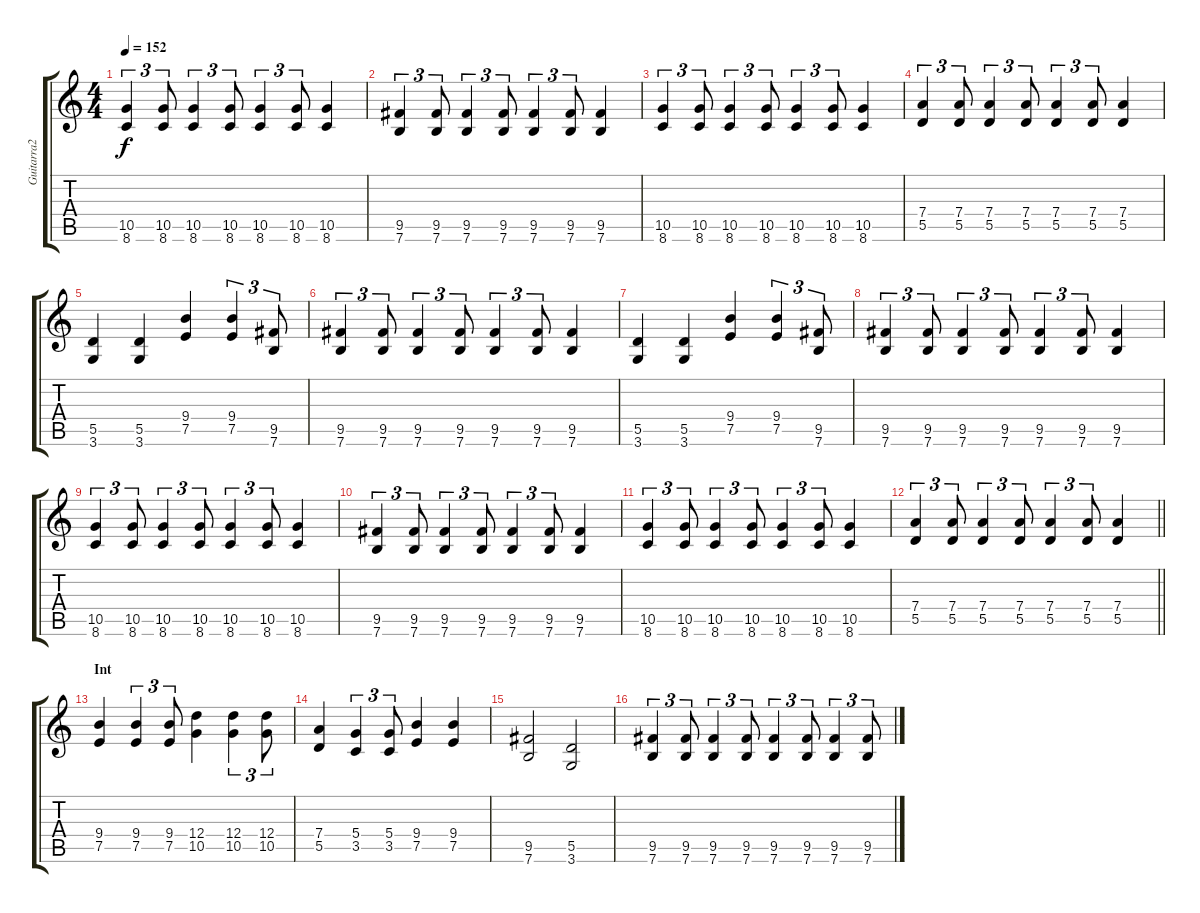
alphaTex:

\track ("Guitarra2" "Guitarra2") {instrument distortionguitar}
\staff {score tabs}
\tuning (E4 B3 G3 D3 A2 E2) {hide}
\ts (4 4)
\tempo 152
\clef g2
\ks c
(10.5 8.6).4{tu (3 2) dy f} (10.5 8.6).8{tu (3 2)} (10.5 8.6).4{tu (3 2)} (10.5 8.6).8{tu (3 2)} (10.5 8.6).4{tu (3 2)} (10.5 8.6).8{tu (3 2)} (10.5 8.6).4 |
(9.5 7.6).4{tu (3 2)} (9.5 7.6).8{tu (3 2)} (9.5 7.6).4{tu (3 2)} (9.5 7.6).8{tu (3 2)} (9.5 7.6).4{tu (3 2)} (9.5 7.6).8{tu (3 2)} (9.5 7.6).4 |
(10.5 8.6).4{tu (3 2)} (10.5 8.6).8{tu (3 2)} (10.5 8.6).4{tu (3 2)} (10.5 8.6).8{tu (3 2)} (10.5 8.6).4{tu (3 2)} (10.5 8.6).8{tu (3 2)} (10.5 8.6).4 |
(7.4 5.5).4{tu (3 2)} (7.4 5.5).8{tu (3 2)} (7.4 5.5).4{tu (3 2)} (7.4 5.5).8{tu (3 2)} (7.4 5.5).4{tu (3 2)} (7.4 5.5).8{tu (3 2)} (7.4 5.5).4 |
(5.5 3.6).4 (5.5 3.6).4 (9.4 7.5).4 (9.4 7.5).4{tu (3 2)} (9.5 7.6).8{tu (3 2)} |
(9.5 7.6).4{tu (3 2)} (9.5 7.6).8{tu (3 2)} (9.5 7.6).4{tu (3 2)} (9.5 7.6).8{tu (3 2)} (9.5 7.6).4{tu (3 2)} (9.5 7.6).8{tu (3 2)} (9.5 7.6).4 |
(5.5 3.6).4 (5.5 3.6).4 (9.4 7.5).4 (9.4 7.5).4{tu (3 2)} (9.5 7.6).8{tu (3 2)} |
(9.5 7.6).4{tu (3 2)} (9.5 7.6).8{tu (3 2)} (9.5 7.6).4{tu (3 2)} (9.5 7.6).8{tu (3 2)} (9.5 7.6).4{tu (3 2)} (9.5 7.6).8{tu (3 2)} (9.5 7.6).4 |
(10.5 8.6).4{tu (3 2)} (10.5 8.6).8{tu (3 2)} (10.5 8.6).4{tu (3 2)} (10.5 8.6).8{tu (3 2)} (10.5 8.6).4{tu (3 2)} (10.5 8.6).8{tu (3 2)} (10.5 8.6).4 |
(9.5 7.6).4{tu (3 2)} (9.5 7.6).8{tu (3 2)} (9.5 7.6).4{tu (3 2)} (9.5 7.6).8{tu (3 2)} (9.5 7.6).4{tu (3 2)} (9.5 7.6).8{tu (3 2)} (9.5 7.6).4 |
(10.5 8.6).4{tu (3 2)} (10.5 8.6).8{tu (3 2)} (10.5 8.6).4{tu (3 2)} (10.5 8.6).8{tu (3 2)} (10.5 8.6).4{tu (3 2)} (10.5 8.6).8{tu (3 2)} (10.5 8.6).4 |
\barLineRight lightlight
(7.4 5.5).4{tu (3 2)} (7.4 5.5).8{tu (3 2)} (7.4 5.5).4{tu (3 2)} (7.4 5.5).8{tu (3 2)} (7.4 5.5).4{tu (3 2)} (7.4 5.5).8{tu (3 2)} (7.4 5.5).4 |
\section ("" "Int")
(9.4 7.5).4 (9.4 7.5).4{tu (3 2)} (9.4 7.5).8{tu (3 2)} (12.4 10.5).4 (12.4 10.5).4{tu (3 2)} (12.4 10.5).8{tu (3 2)} |
(7.4 5.5).4 (5.4 3.5).4{tu (3 2)} (5.4 3.5).8{tu (3 2)} (9.4 7.5).4 (9.4 7.5).4 |
(9.5 7.6).2 (5.5 3.6).2 |
(9.5 7.6).4{tu (3 2)} (9.5 7.6).8{tu (3 2)} (9.5 7.6).4{tu (3 2)} (9.5 7.6).8{tu (3 2)} (9.5 7.6).4{tu (3 2)} (9.5 7.6).8{tu (3 2)} (9.5 7.6).4{tu (3 2)} (9.5 7.6).8{tu (3 2)}
